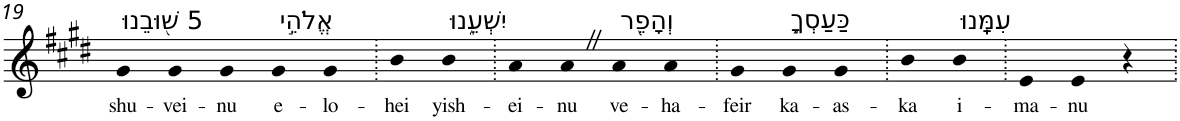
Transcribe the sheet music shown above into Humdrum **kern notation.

**kern	**text
*part1	*part1
*staff1	*staff1
*I"Piano	*
*I'Pno	*
!!LO:PB:g=z
*clefG2	*
*k[f#c#g#d#]	*
*E:	*
=19	=19
!LO:TX:a:t=5 שׁ֭וּבֵנוּ	!
!	!LO:LY:b
4g#	shu-
!	!LO:LY:b
4g#	-vei-
!	!LO:LY:b
4g#	-nu
!LO:TX:a:t=אֱלֹהֵ֣י	!
!	!LO:LY:b
4g#	e-
!	!LO:LY:b
4g#	-lo-
=20.	=20.
!	!LO:LY:b
4b	-hei
!LO:TX:a:t=יִשְׁעֵ֑נוּ	!
!	!LO:LY:b
4b	yish-
=21.	=21.
!	!LO:LY:b
4a	-ei-
!	!LO:LY:b
4aZ	-nu
!LO:TX:a:t=וְהָפֵ֖ר	!
!	!LO:LY:b
4a	ve-
!	!LO:LY:b
4a	-ha-
=22.	=22.
!	!LO:LY:b
4g#	-feir
!LO:TX:a:t=כַּעַסְךָ֣	!
!	!LO:LY:b
4g#	ka-
!	!LO:LY:b
4g#	-as-
=23.	=23.
!	!LO:LY:b
4b	-ka
!LO:TX:a:t=עִמָּֽנוּ	!
!	!LO:LY:b
4b	i-
=24.	=24.
!	!LO:LY:b
4e	-ma-
!	!LO:LY:b
4e	-nu
4r	.
=.	=.
*-	*-
